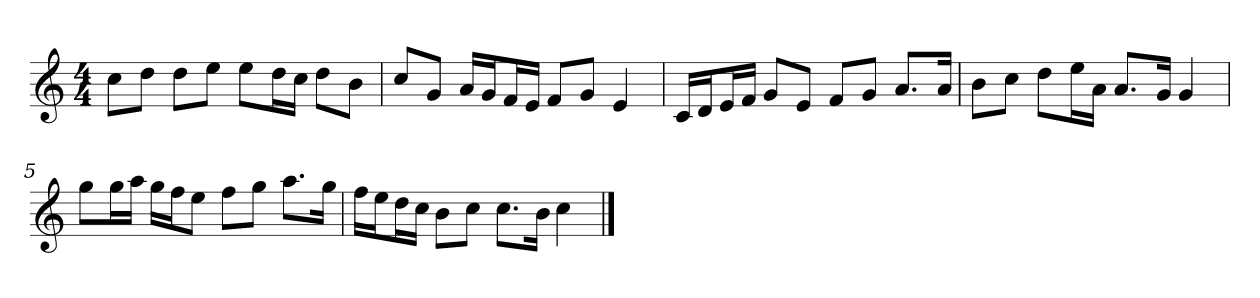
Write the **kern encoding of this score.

**kern
*part1
*staff1
*k[]
*M4/4
*MM120
=1
8ccL
8ddJ
8ddL
8eeJ
8eeL
16ddL
16ccJJ
8ddL
8bJ
=2
8ccL
8gJ
16aLL
16gJ
16fL
16eJJ
8fL
8gJ
4e
=3
16cLL
16dJ
16eL
16fJJ
8gL
8eJ
8fL
8gJ
8.aL
16aJk
=4
8bL
8ccJ
8ddL
16eeL
16aJJ
8.aL
16gJk
4g
=5
8ggL
16ggL
16aaJJ
16ggLL
16ffJ
8eeJ
8ffL
8ggJ
8.aaL
16ggJk
=6
16ffLL
16eeJ
16ddL
16ccJJ
8bL
8ccJ
8.ccL
16bJk
4cc
==
*-
